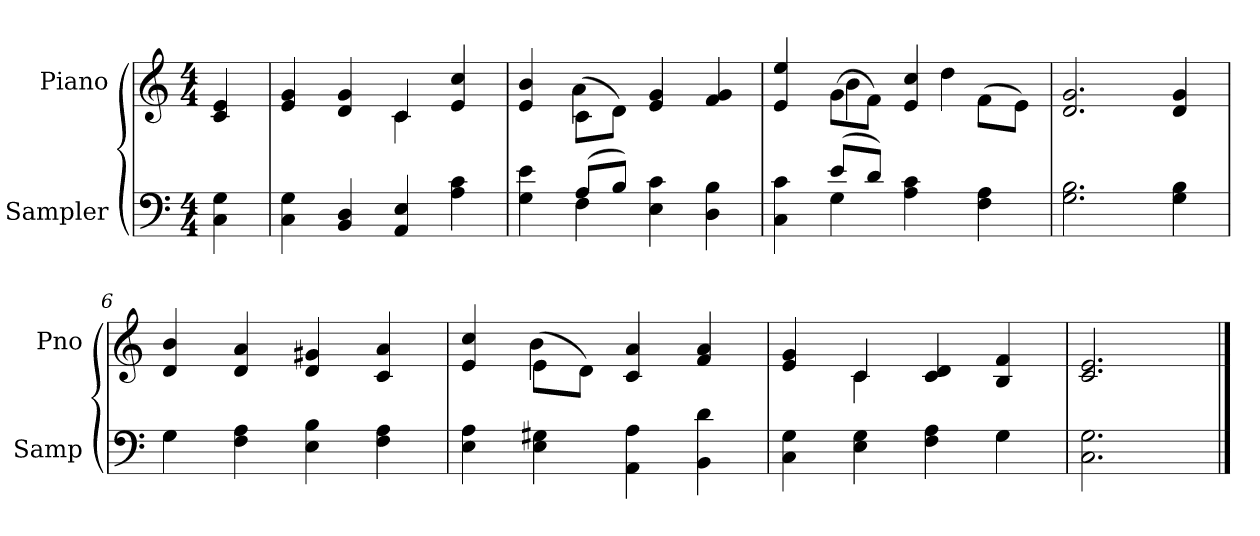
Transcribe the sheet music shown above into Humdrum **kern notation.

**kern	**kern
*part2	*part1
*staff2	*staff1
*I"Sampler	*I"Piano
*I'Samp	*I'Pno
*clefF4	*clefG2
*M4/4	*M4/4
=1	=1
4C 4G	4c 4e
=2	=2
*	*^
4C 4G	4e 4g	2ryy
4BB 4D	4d 4g	.
4AA 4E	4c/	4c
4A 4c	4e 4cc	4ryy
=3	=3	=3
*^	*	*
4G 4e	4ryy	4e 4b	4ryy
(8A/L	4F	(8c\L	4a
8B/J)	.	8d\J)	.
4E 4c	2ryy	4e 4g	2ryy
4D 4B	.	4f 4g	.
=4	=4	=4	=4
4C 4c	4ryy	4e 4ee	4ryy
(8e/L	4G	(8g\L	4b
8d/J)	.	8f\J)	.
4A 4c	2ryy	4e 4cc	8ryy
.	.	.	4dd
4F 4A	.	(8f\L	.
.	.	8e\J)	8ryy
*v	*v	*	*
*	*v	*v
=5	=5
2.G 2.B	2.d 2.g
4G 4B	4d 4g
=6	=6
*^	*
4G\	4G	4d 4b
4F 4A	2.ryy	4d 4a
4E 4B	.	4d 4g#X
4F 4A	.	4c 4a
*v	*v	*
=7	=7
*	*^
4E 4A	4e 4cc	4ryy
4E 4G#X	(8e\L	4b
.	8d\J)	.
4AA 4A	4c 4a	2ryy
4BB 4d	4f 4a	.
=8	=8	=8
*^	*	*
4C 4G	2.ryy	4e 4g	4ryy
4E 4G	.	4c/	4c
4F 4A	.	4c 4d	2ryy
4G\	4G	4B 4f	.
*v	*v	*	*
*	*v	*v
=9	=9
2.C 2.G	2.c 2.e
==	==
*-	*-
